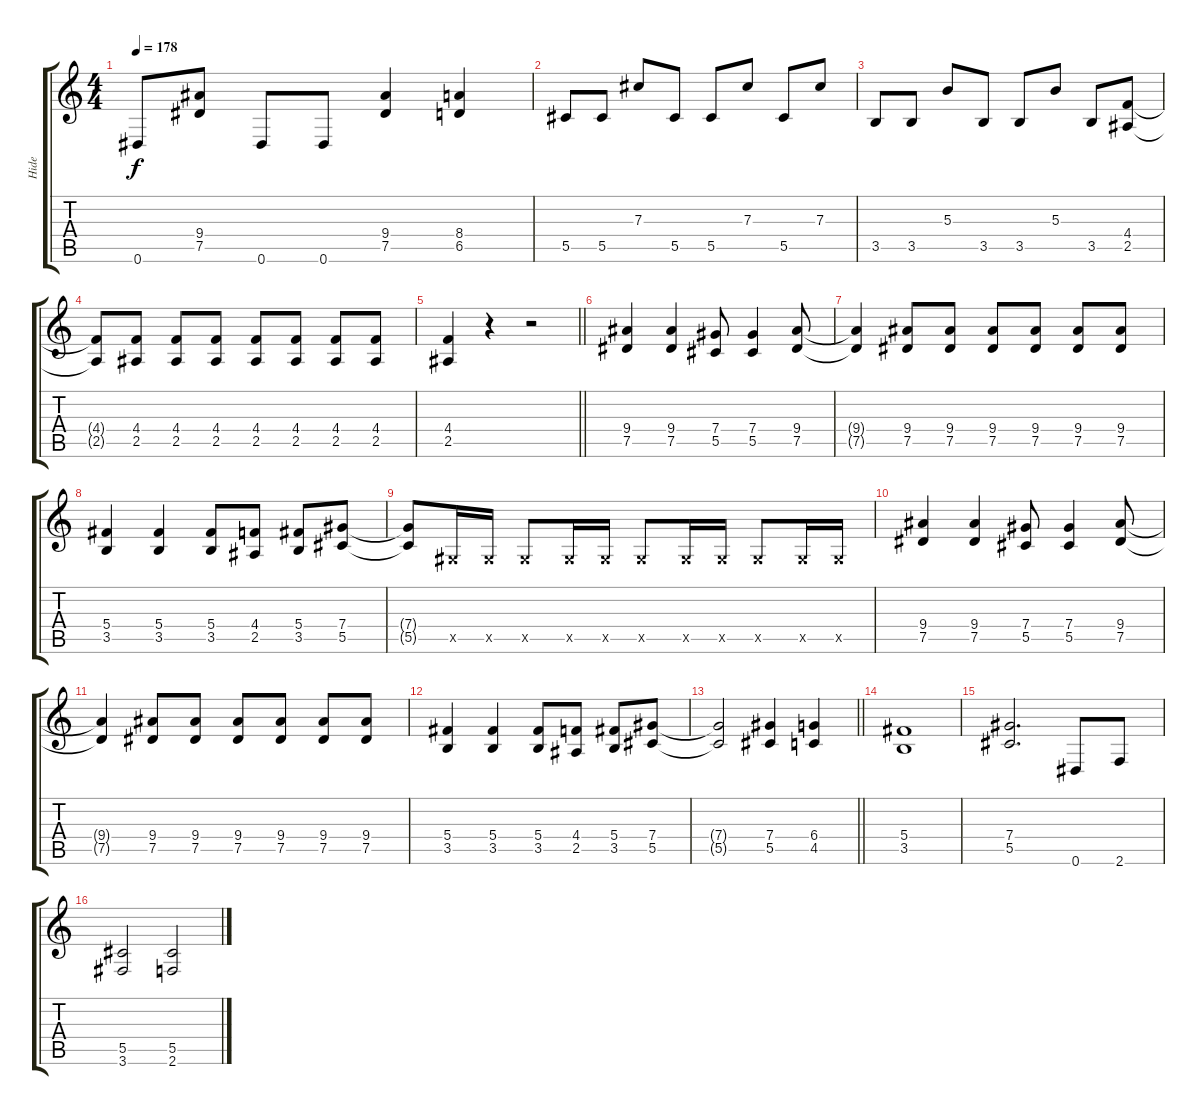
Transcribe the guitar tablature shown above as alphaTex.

\track ("Hide" "Hide") {instrument distortionguitar}
\staff {score tabs}
\tuning (Eb4 Bb3 Gb3 Db3 Ab2 Eb2) {hide}
\ts (4 4)
\tempo 178
\clef g2
\ks c
0.6.8{dy f} (9.4 7.5).8 0.6.8 0.6.8 (9.4 7.5).4 (8.4 6.5).4 |
5.5.8 5.5.8 7.3.8 5.5.8 5.5.8 7.3.8 5.5.8 7.3.8 |
3.5.8 3.5.8 5.3.8 3.5.8 3.5.8 5.3.8 3.5.8 (4.4 2.5).8 |
(4.4{t} 2.5{t}).8 (4.4 2.5).8 (4.4 2.5).8 (4.4 2.5).8 (4.4 2.5).8 (4.4 2.5).8 (4.4 2.5).8 (4.4 2.5).8 |
\barLineRight lightlight
(4.4 2.5).4 r.4 r.2 |
\section ("" "")
(9.4 7.5).4 (9.4 7.5).4 (7.4 5.5).8 (7.4 5.5).4 (9.4 7.5).8 |
(9.4{t} 7.5{t}).4 (9.4 7.5).8 (9.4 7.5).8 (9.4 7.5).8 (9.4 7.5).8 (9.4 7.5).8 (9.4 7.5).8 |
(5.4 3.5).4 (5.4 3.5).4 (5.4 3.5).8 (4.4 2.5).8 (5.4 3.5).8 (7.4 5.5).8 |
(7.4{t} 5.5{t}).8 0.5{x}.16 0.5{x}.16 0.5{x}.8 0.5{x}.16 0.5{x}.16 0.5{x}.8 0.5{x}.16 0.5{x}.16 0.5{x}.8 0.5{x}.16 0.5{x}.16 |
(9.4 7.5).4 (9.4 7.5).4 (7.4 5.5).8 (7.4 5.5).4 (9.4 7.5).8 |
(9.4{t} 7.5{t}).4 (9.4 7.5).8 (9.4 7.5).8 (9.4 7.5).8 (9.4 7.5).8 (9.4 7.5).8 (9.4 7.5).8 |
(5.4 3.5).4 (5.4 3.5).4 (5.4 3.5).8 (4.4 2.5).8 (5.4 3.5).8 (7.4 5.5).8 |
\barLineRight lightlight
(7.4{t} 5.5{t}).2 (7.4 5.5).4 (6.4 4.5).4 |
\section ("" "")
(5.4 3.5).1 |
(7.4 5.5).2{d} 0.6.8 2.6.8 |
(5.5 3.6).2 (5.5 2.6).2
